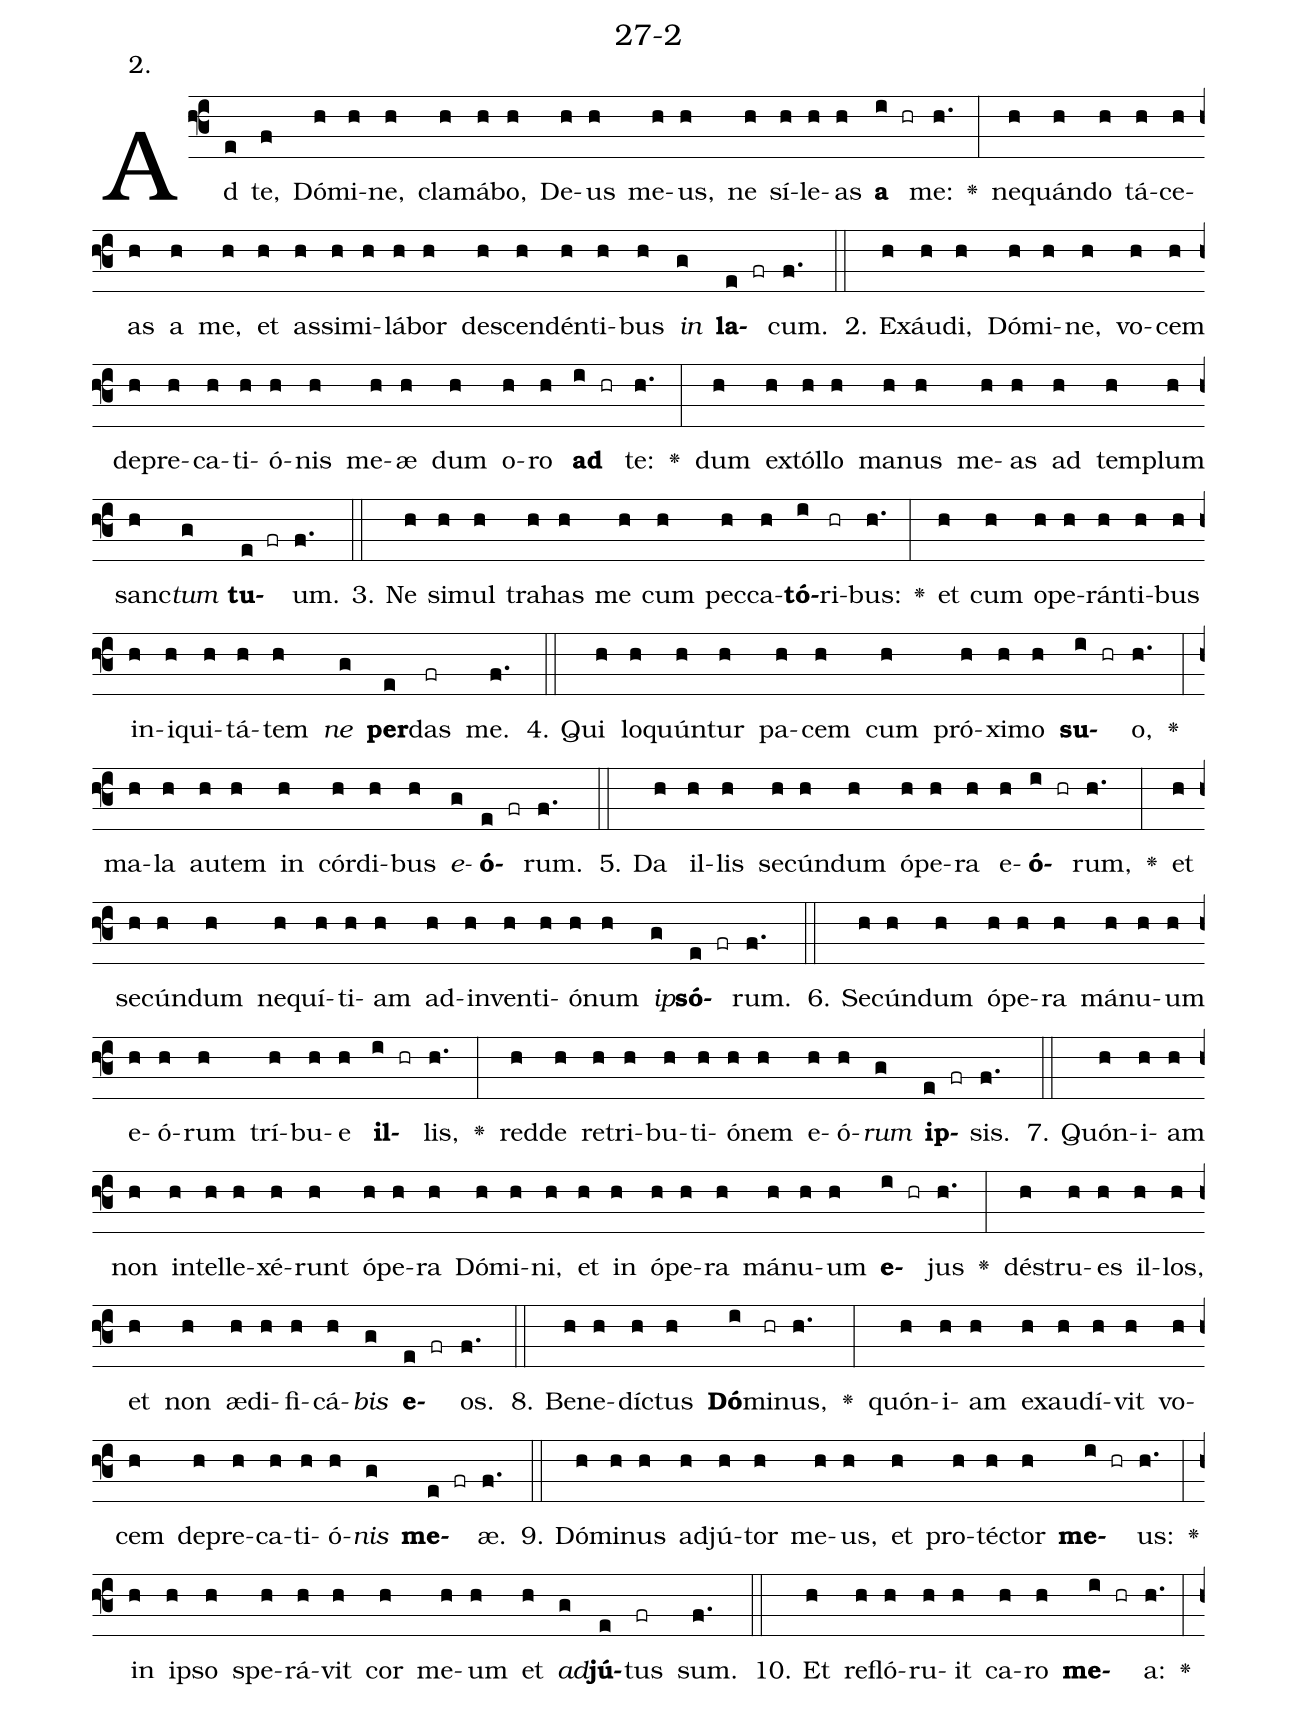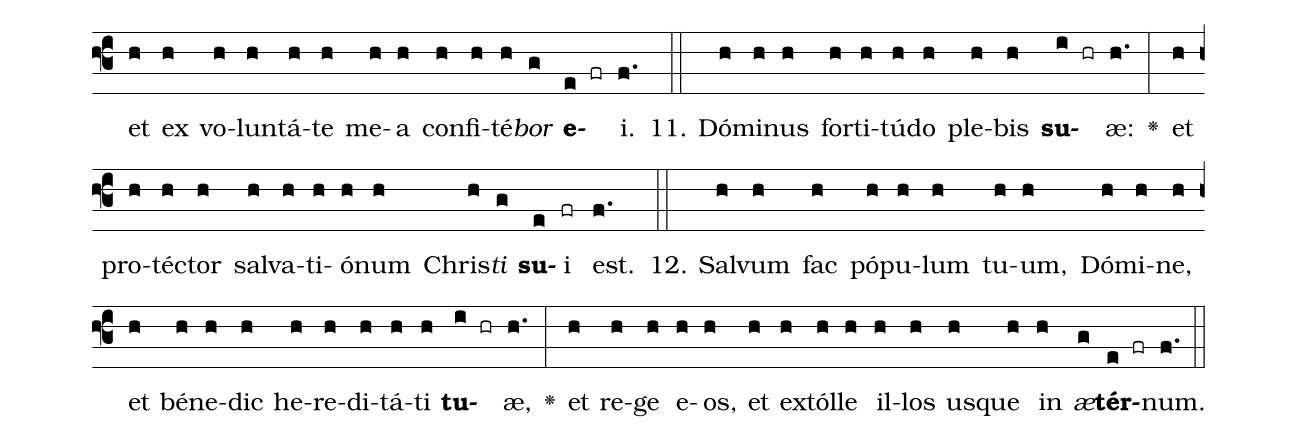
name: 27-2;
annotation: 2.;
%%
(f3)Ad(e) te,(f) Dó(h)mi(h)ne,(h) cla(h)má(h)bo,(h) De(h)us(h) me(h)us,(h) ne(h) sí(h)le(h)as(h) <b>a</b>(i hr) me:(h.) <v>\greheightstar</v>(:) ne(h)quán(h)do(h) tá(h)ce(h)as(h) a(h) me,(h) et(h) as(h)si(h)mi(h)lá(h)bor(h) de(h)scen(h)dén(h)ti(h)bus(h) <i>in</i>(g) <b>la</b>(e fr)cum.(f.) (::)
2. Ex(h)áu(h)di,(h) Dó(h)mi(h)ne,(h) vo(h)cem(h) de(h)pre(h)ca(h)ti(h)ó(h)nis(h) me(h)æ(h) dum(h) o(h)ro(h) <b>ad</b>(i hr) te:(h.) <v>\greheightstar</v>(:) dum(h) ex(h)tól(h)lo(h) ma(h)nus(h) me(h)as(h) ad(h) tem(h)plum(h) sanc(h)<i>tum</i>(g) <b>tu</b>(e fr)um.(f.) (::)
3. Ne(h) si(h)mul(h) tra(h)has(h) me(h) cum(h) pec(h)ca(h)<b>tó</b>(i)ri(hr)bus:(h.) <v>\greheightstar</v>(:) et(h) cum(h) o(h)pe(h)rán(h)ti(h)bus(h) in(h)i(h)qui(h)tá(h)tem(h) <i>ne</i>(g) <b>per</b>(e)das(fr) me.(f.) (::)
4. Qui(h) lo(h)quún(h)tur(h) pa(h)cem(h) cum(h) pró(h)xi(h)mo(h) <b>su</b>(i hr)o,(h.) <v>\greheightstar</v>(:) ma(h)la(h) au(h)tem(h) in(h) cór(h)di(h)bus(h) <i>e</i>(g)<b>ó</b>(e fr)rum.(f.) (::)
5. Da(h) il(h)lis(h) se(h)cún(h)dum(h) ó(h)pe(h)ra(h) e(h)<b>ó</b>(i hr)rum,(h.) <v>\greheightstar</v>(:) et(h) se(h)cún(h)dum(h) ne(h)quí(h)ti(h)am(h) ad(h)in(h)ven(h)ti(h)ó(h)num(h) <i>ip</i>(g)<b>só</b>(e fr)rum.(f.) (::)
6. Se(h)cún(h)dum(h) ó(h)pe(h)ra(h) má(h)nu(h)um(h) e(h)ó(h)rum(h) trí(h)bu(h)e(h) <b>il</b>(i hr)lis,(h.) <v>\greheightstar</v>(:) red(h)de(h) re(h)tri(h)bu(h)ti(h)ó(h)nem(h) e(h)ó(h)<i>rum</i>(g) <b>ip</b>(e fr)sis.(f.) (::)
7. Quón(h)i(h)am(h) non(h) in(h)tel(h)le(h)xé(h)runt(h) ó(h)pe(h)ra(h) Dó(h)mi(h)ni,(h) et(h) in(h) ó(h)pe(h)ra(h) má(h)nu(h)um(h) <b>e</b>(i hr)jus(h.) <v>\greheightstar</v>(:) dé(h)stru(h)es(h) il(h)los,(h) et(h) non(h) æ(h)di(h)fi(h)cá(h)<i>bis</i>(g) <b>e</b>(e fr)os.(f.) (::)
8. Be(h)ne(h)díc(h)tus(h) <b>Dó</b>(i)mi(hr)nus,(h.) <v>\greheightstar</v>(:) quón(h)i(h)am(h) ex(h)au(h)dí(h)vit(h) vo(h)cem(h) de(h)pre(h)ca(h)ti(h)ó(h)<i>nis</i>(g) <b>me</b>(e fr)æ.(f.) (::)
9. Dó(h)mi(h)nus(h) ad(h)jú(h)tor(h) me(h)us,(h) et(h) pro(h)téc(h)tor(h) <b>me</b>(i hr)us:(h.) <v>\greheightstar</v>(:) in(h) ip(h)so(h) spe(h)rá(h)vit(h) cor(h) me(h)um(h) et(h) <i>ad</i>(g)<b>jú</b>(e)tus(fr) sum.(f.) (::)
10. Et(h) re(h)fló(h)ru(h)it(h) ca(h)ro(h) <b>me</b>(i hr)a:(h.) <v>\greheightstar</v>(:) et(h) ex(h) vo(h)lun(h)tá(h)te(h) me(h)a(h) con(h)fi(h)té(h)<i>bor</i>(g) <b>e</b>(e fr)i.(f.) (::)
11. Dó(h)mi(h)nus(h) for(h)ti(h)tú(h)do(h) ple(h)bis(h) <b>su</b>(i hr)æ:(h.) <v>\greheightstar</v>(:) et(h) pro(h)téc(h)tor(h) sal(h)va(h)ti(h)ó(h)num(h) Chris(h)<i>ti</i>(g) <b>su</b>(e)i(fr) est.(f.) (::)
12. Sal(h)vum(h) fac(h) pó(h)pu(h)lum(h) tu(h)um,(h) Dó(h)mi(h)ne,(h) et(h) bé(h)ne(h)dic(h) he(h)re(h)di(h)tá(h)ti(h) <b>tu</b>(i hr)æ,(h.) <v>\greheightstar</v>(:) et(h) re(h)ge(h) e(h)os,(h) et(h) ex(h)tól(h)le(h) il(h)los(h) us(h)que(h) in(h) <i>æ</i>(g)<b>tér</b>(e fr)num.(f.) (::)
